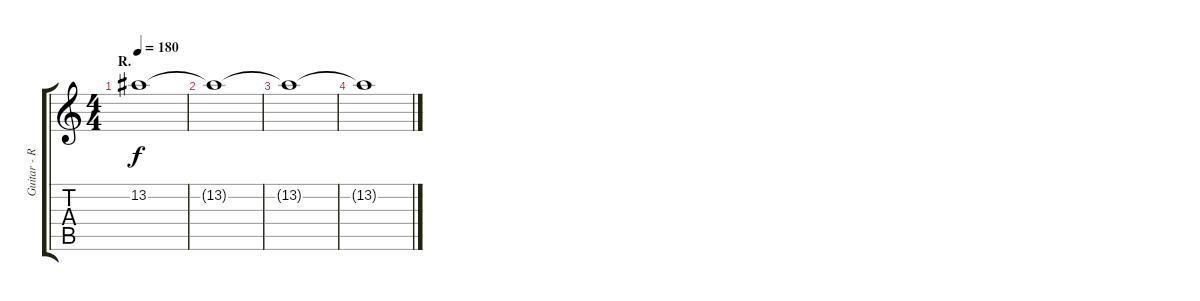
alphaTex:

\track ("Guitar - Right" "Guitar - R") {instrument distortionguitar}
\staff {score tabs}
\tuning (D4 A3 F3 C3 G2 C2) {hide}
\ts (4 4)
\section ("" "R.")
\tempo 180
\clef g2
\ks c
13.2{t}.1{dy f} |
13.2{t}.1 |
13.2{t}.1 |
13.2{t}.1
